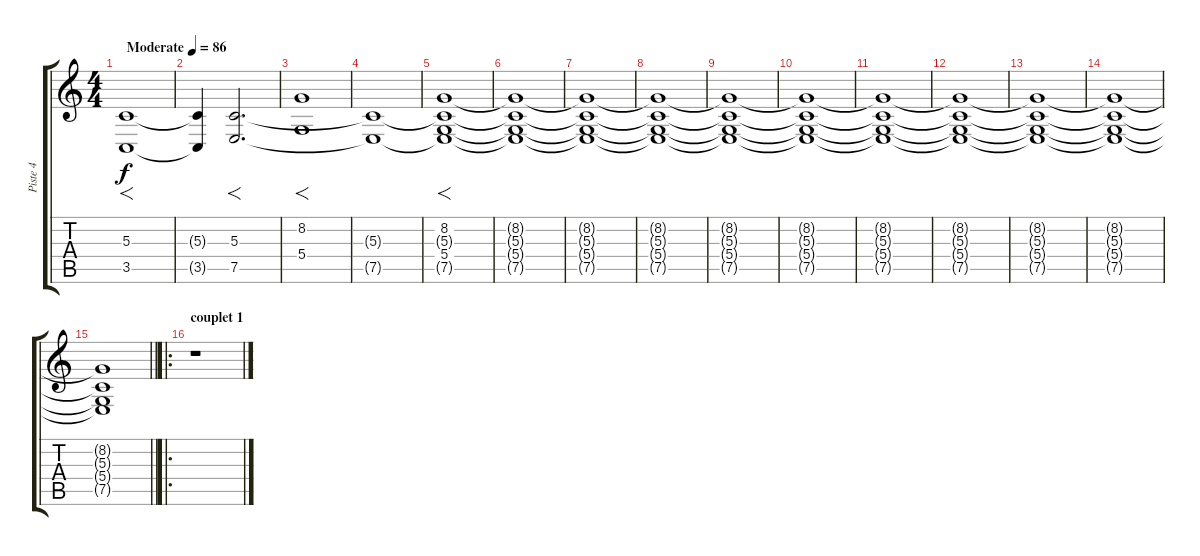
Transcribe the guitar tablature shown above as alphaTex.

\track ("Piste 4" "Piste 4") {instrument violin}
\staff {score tabs}
\tuning (E4 B3 G3 D3 A2 E2) {hide}
\ts (4 4)
\tempo (86 "Moderate")
\clef g2
\ks c
(5.3 3.5).1{f dy f instrument violin} |
(5.3{t} 3.5{t}).4 (5.3 7.5).2{f d} |
(8.2 5.4).1{f} |
(5.3{t} 7.5{t}).1 |
(8.2 5.3{t} 5.4 7.5{t}).1{f} |
(8.2{t} 5.3{t} 5.4{t} 7.5{t}).1 |
(8.2{t} 5.3{t} 5.4{t} 7.5{t}).1 |
(8.2{t} 5.3{t} 5.4{t} 7.5{t}).1 |
(8.2{t} 5.3{t} 5.4{t} 7.5{t}).1 |
(8.2{t} 5.3{t} 5.4{t} 7.5{t}).1 |
(8.2{t} 5.3{t} 5.4{t} 7.5{t}).1 |
(8.2{t} 5.3{t} 5.4{t} 7.5{t}).1 |
(8.2{t} 5.3{t} 5.4{t} 7.5{t}).1 |
(8.2{t} 5.3{t} 5.4{t} 7.5{t}).1 |
\barLineRight lightlight
(8.2{t} 5.3{t} 5.4{t} 7.5{t}).1 |
\ro
\section ("" "couplet 1")
r.1
